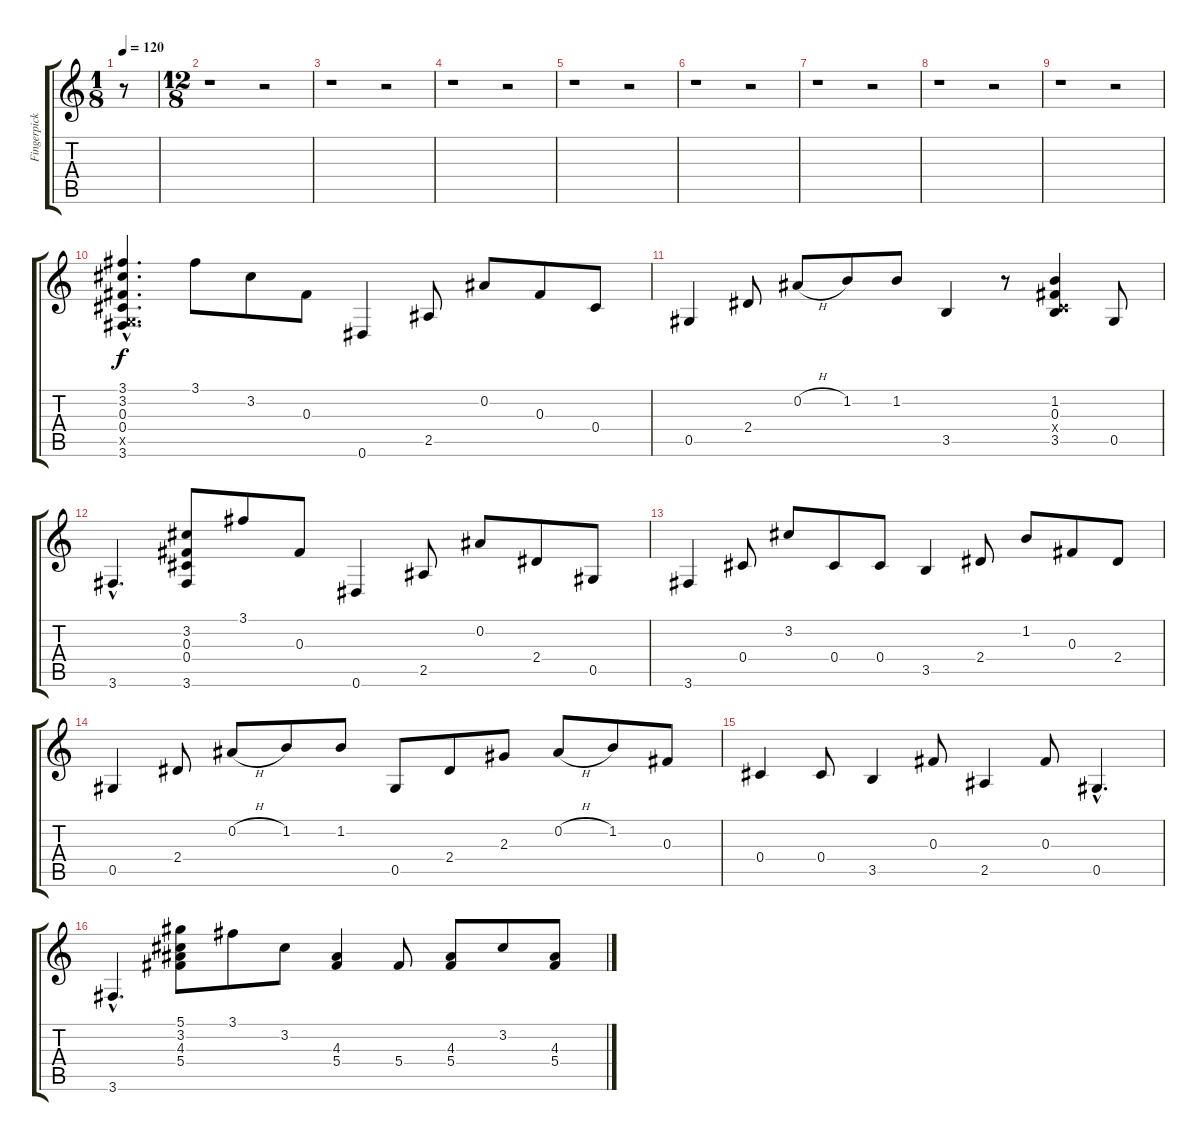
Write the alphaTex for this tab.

\track ("Fingerpicked Acoustic" "Fingerpick") {instrument acousticguitarsteel}
\staff {score tabs}
\tuning (Eb4 Bb3 Gb3 Db3 Ab2 Eb2) {hide}
\ts (1 8)
\tempo 120
\clef g2
\ks c
r.8{dy f instrument acousticguitarsteel} |
\ts (12 8)
r.1 r.2 |
r.1 r.2 |
r.1 r.2 |
r.1 r.2 |
r.1 r.2 |
r.1 r.2 |
r.1 r.2 |
r.1 r.2 |
(3.1{hac} 3.2{hac} 0.3{hac} 0.4{hac} -1.5{hac x} 3.6{hac}).4{d} 3.1.8 3.2.8 0.3.8 0.6.4 2.5.8 0.2.8 0.3.8 0.4.8 |
0.5.4 2.4.8 0.2{h}.8 1.2.8 1.2.8 3.5.4 r.8 (1.2 0.3 -1.4{x} 3.5).4 0.5.8 |
3.6{hac}.4{d} (3.2 0.3 0.4 3.6).8 3.1.8 0.3.8 0.6.4 2.5.8 0.2.8 2.4.8 0.5.8 |
3.6.4 0.4.8 3.2.8 0.4.8 0.4.8 3.5.4 2.4.8 1.2.8 0.3.8 2.4.8 |
0.5.4 2.4.8 0.2{h}.8 1.2.8 1.2.8 0.5.8 2.4.8 2.3.8 0.2{h}.8 1.2.8 0.3.8 |
0.4.4 0.4.8 3.5.4 0.3.8 2.5.4 0.3.8 0.5{hac}.4{d} |
3.6{hac}.4{d} (5.1 3.2 4.3 5.4).8 3.1.8 3.2.8 (4.3 5.4).4 5.4.8 (4.3 5.4).8 3.2.8 (4.3 5.4).8
